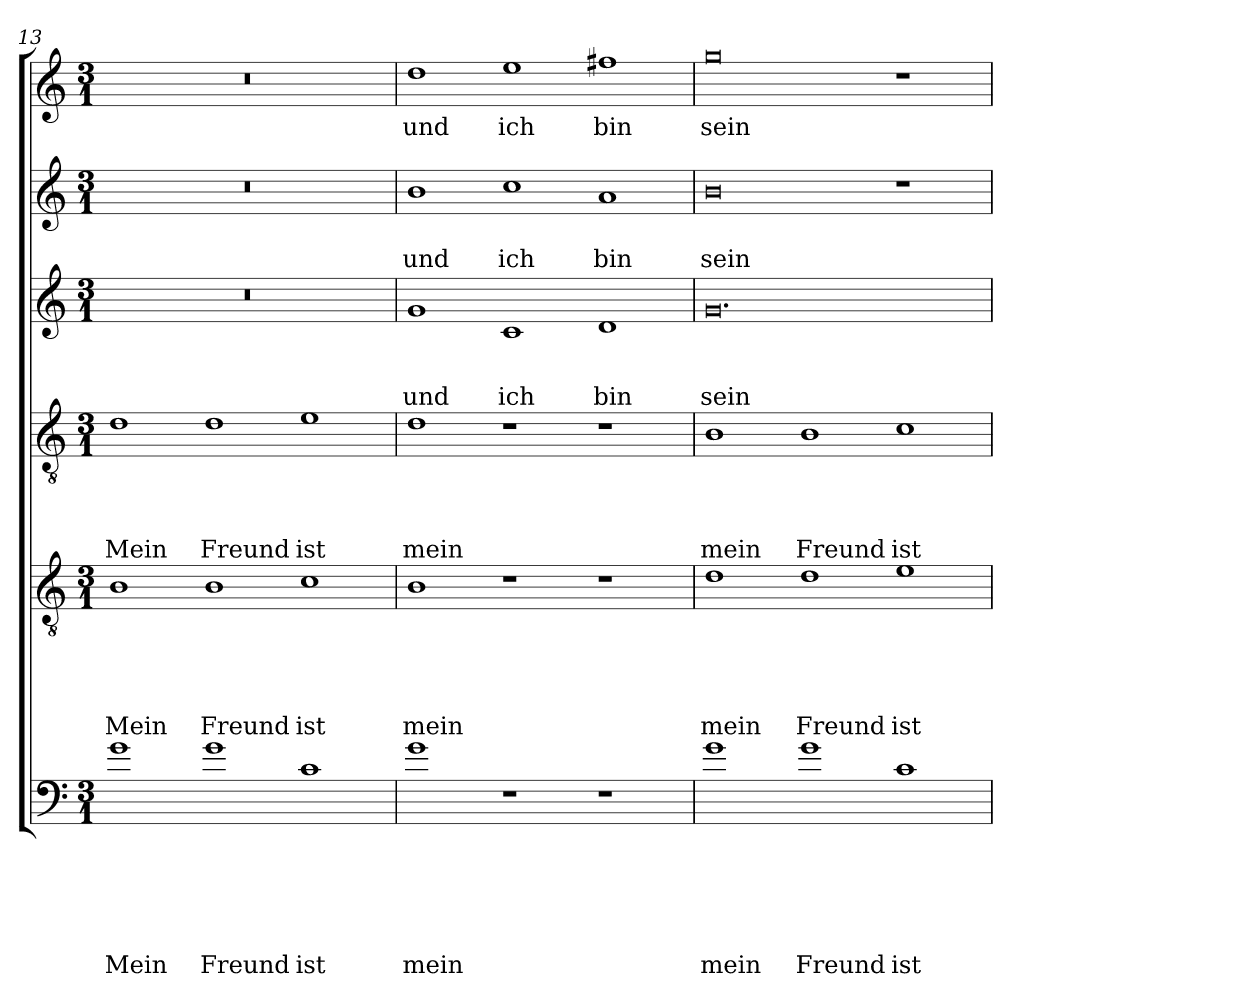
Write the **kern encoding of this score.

**kern	**text	**text	**text	**text	**text	**text	**kern	**text	**text	**text	**text	**text	**kern	**text	**text	**text	**text	**kern	**text	**text	**text	**kern	**text	**text	**kern	**text
*part6	*part6	*part6	*part6	*part6	*part6	*part6	*part5	*part5	*part5	*part5	*part5	*part5	*part4	*part4	*part4	*part4	*part4	*part3	*part3	*part3	*part3	*part2	*part2	*part2	*part1	*part1
*staff6	*staff6	*staff6	*staff6	*staff6	*staff6	*staff6	*staff5	*staff5	*staff5	*staff5	*staff5	*staff5	*staff4	*staff4	*staff4	*staff4	*staff4	*staff3	*staff3	*staff3	*staff3	*staff2	*staff2	*staff2	*staff1	*staff1
*clefF4	*	*	*	*	*	*	*clefGv2	*	*	*	*	*	*clefGv2	*	*	*	*	*clefG2	*	*	*	*clefG2	*	*	*clefG2	*
*ITrd8c14	*	*	*	*	*	*	*	*	*	*	*	*	*	*	*	*	*	*	*	*	*	*	*	*	*	*
*k[]	*	*	*	*	*	*	*k[]	*	*	*	*	*	*k[]	*	*	*	*	*k[]	*	*	*	*k[]	*	*	*k[]	*
*C:	*	*	*	*	*	*	*C:	*	*	*	*	*	*C:	*	*	*	*	*C:	*	*	*	*C:	*	*	*C:	*
*M3/1	*	*	*	*	*	*	*M3/1	*	*	*	*	*	*M3/1	*	*	*	*	*M3/1	*	*	*	*M3/1	*	*	*M3/1	*
=13	=13	=13	=13	=13	=13	=13	=13	=13	=13	=13	=13	=13	=13	=13	=13	=13	=13	=13	=13	=13	=13	=13	=13	=13	=13	=13
!	!	!	!	!	!	!LO:LY:b	!	!	!	!	!	!LO:LY:b	!	!	!	!	!LO:LY:b	!	!	!	!	!	!	!	!	!
1G	.	.	.	.	.	Mein	1B	.	.	.	.	Mein	1d	.	.	.	Mein	0.r	.	.	.	0.r	.	.	0.r	.
!	!	!	!	!	!	!LO:LY:b	!	!	!	!	!	!LO:LY:b	!	!	!	!	!LO:LY:b	!	!	!	!	!	!	!	!	!
1G	.	.	.	.	.	Freund	1B	.	.	.	.	Freund	1d	.	.	.	Freund	.	.	.	.	.	.	.	.	.
!	!	!	!	!	!	!LO:LY:b	!	!	!	!	!	!LO:LY:b	!	!	!	!	!LO:LY:b	!	!	!	!	!	!	!	!	!
1C	.	.	.	.	.	ist	1c	.	.	.	.	ist	1e	.	.	.	ist	.	.	.	.	.	.	.	.	.
=14	=14	=14	=14	=14	=14	=14	=14	=14	=14	=14	=14	=14	=14	=14	=14	=14	=14	=14	=14	=14	=14	=14	=14	=14	=14	=14
!	!	!	!	!	!	!LO:LY:b	!	!	!	!	!	!LO:LY:b	!	!	!	!	!LO:LY:b	!	!	!	!LO:LY:b	!	!	!LO:LY:b	!	!LO:LY:b
1G	.	.	.	.	.	mein	1B	.	.	.	.	mein	1d	.	.	.	mein	1g	.	.	und	1b	.	und	1dd	und
!	!	!	!	!	!	!	!	!	!	!	!	!	!	!	!	!	!	!	!	!	!LO:LY:b	!	!	!LO:LY:b	!	!LO:LY:b
1r	.	.	.	.	.	.	1r	.	.	.	.	.	1r	.	.	.	.	1c	.	.	ich	1cc	.	ich	1ee	ich
!	!	!	!	!	!	!	!	!	!	!	!	!	!	!	!	!	!	!	!	!	!LO:LY:b	!	!	!LO:LY:b	!	!LO:LY:b
1r	.	.	.	.	.	.	1r	.	.	.	.	.	1r	.	.	.	.	1d	.	.	bin	1a	.	bin	1ff#X	bin
=15	=15	=15	=15	=15	=15	=15	=15	=15	=15	=15	=15	=15	=15	=15	=15	=15	=15	=15	=15	=15	=15	=15	=15	=15	=15	=15
!	!	!	!	!	!	!LO:LY:b	!	!	!	!	!	!LO:LY:b	!	!	!	!	!LO:LY:b	!	!	!	!LO:LY:b	!	!	!LO:LY:b	!	!LO:LY:b
1G	.	.	.	.	.	mein	1d	.	.	.	.	mein	1B	.	.	.	mein	0.g	.	.	sein	0b	.	sein	0gg	sein
!	!	!	!	!	!	!LO:LY:b	!	!	!	!	!	!LO:LY:b	!	!	!	!	!LO:LY:b	!	!	!	!	!	!	!	!	!
1G	.	.	.	.	.	Freund	1d	.	.	.	.	Freund	1B	.	.	.	Freund	.	.	.	.	.	.	.	.	.
!	!	!	!	!	!	!LO:LY:b	!	!	!	!	!	!LO:LY:b	!	!	!	!	!LO:LY:b	!	!	!	!	!	!	!	!	!
1C	.	.	.	.	.	ist	1e	.	.	.	.	ist	1c	.	.	.	ist	.	.	.	.	1r	.	.	1r	.
=	=	=	=	=	=	=	=	=	=	=	=	=	=	=	=	=	=	=	=	=	=	=	=	=	=	=
*-	*-	*-	*-	*-	*-	*-	*-	*-	*-	*-	*-	*-	*-	*-	*-	*-	*-	*-	*-	*-	*-	*-	*-	*-	*-	*-
